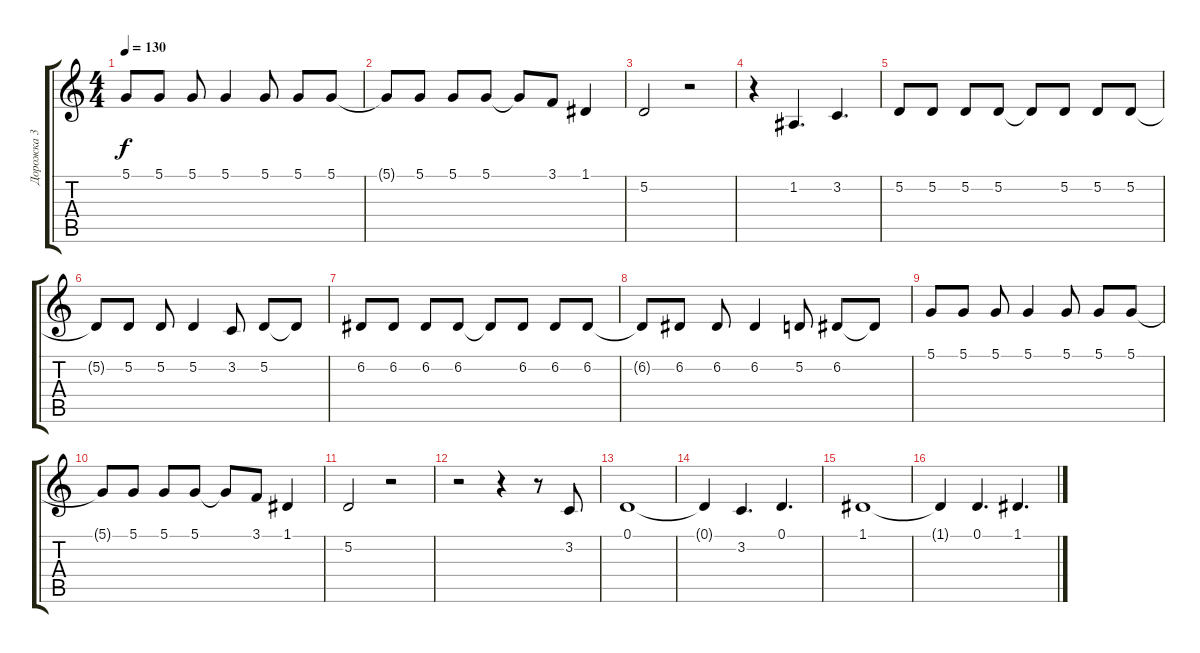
\track ("Дорожка 3" "Дорожка 3") {instrument viola}
\staff {score tabs}
\tuning (D4 A3 F3 C3 G2 C2) {hide}
\ts (4 4)
\tempo 130
\clef g2
\ks c
5.1.8{dy f} 5.1.8 5.1.8 5.1.4 5.1.8 5.1.8 5.1.8 |
5.1{t}.8 5.1.8 5.1.8 5.1.8 5.1{t}.8 3.1.8 1.1.4 |
5.2.2 r.2 |
r.4 1.2.4{d} 3.2.4{d} |
5.2.8 5.2.8 5.2.8 5.2.8 5.2{t}.8 5.2.8 5.2.8 5.2.8 |
5.2{t}.8 5.2.8 5.2.8 5.2.4 3.2.8 5.2.8 5.2{t}.8 |
6.2.8 6.2.8 6.2.8 6.2.8 6.2{t}.8 6.2.8 6.2.8 6.2.8 |
6.2{t}.8 6.2.8 6.2.8 6.2.4 5.2.8 6.2.8 6.2{t}.8 |
5.1.8 5.1.8 5.1.8 5.1.4 5.1.8 5.1.8 5.1.8 |
5.1{t}.8 5.1.8 5.1.8 5.1.8 5.1{t}.8 3.1.8 1.1.4 |
5.2.2 r.2 |
r.2 r.4 r.8 3.2.8 |
0.1.1 |
0.1{t}.4 3.2.4{d} 0.1.4{d} |
1.1.1 |
1.1{t}.4 0.1.4{d} 1.1.4{d}
